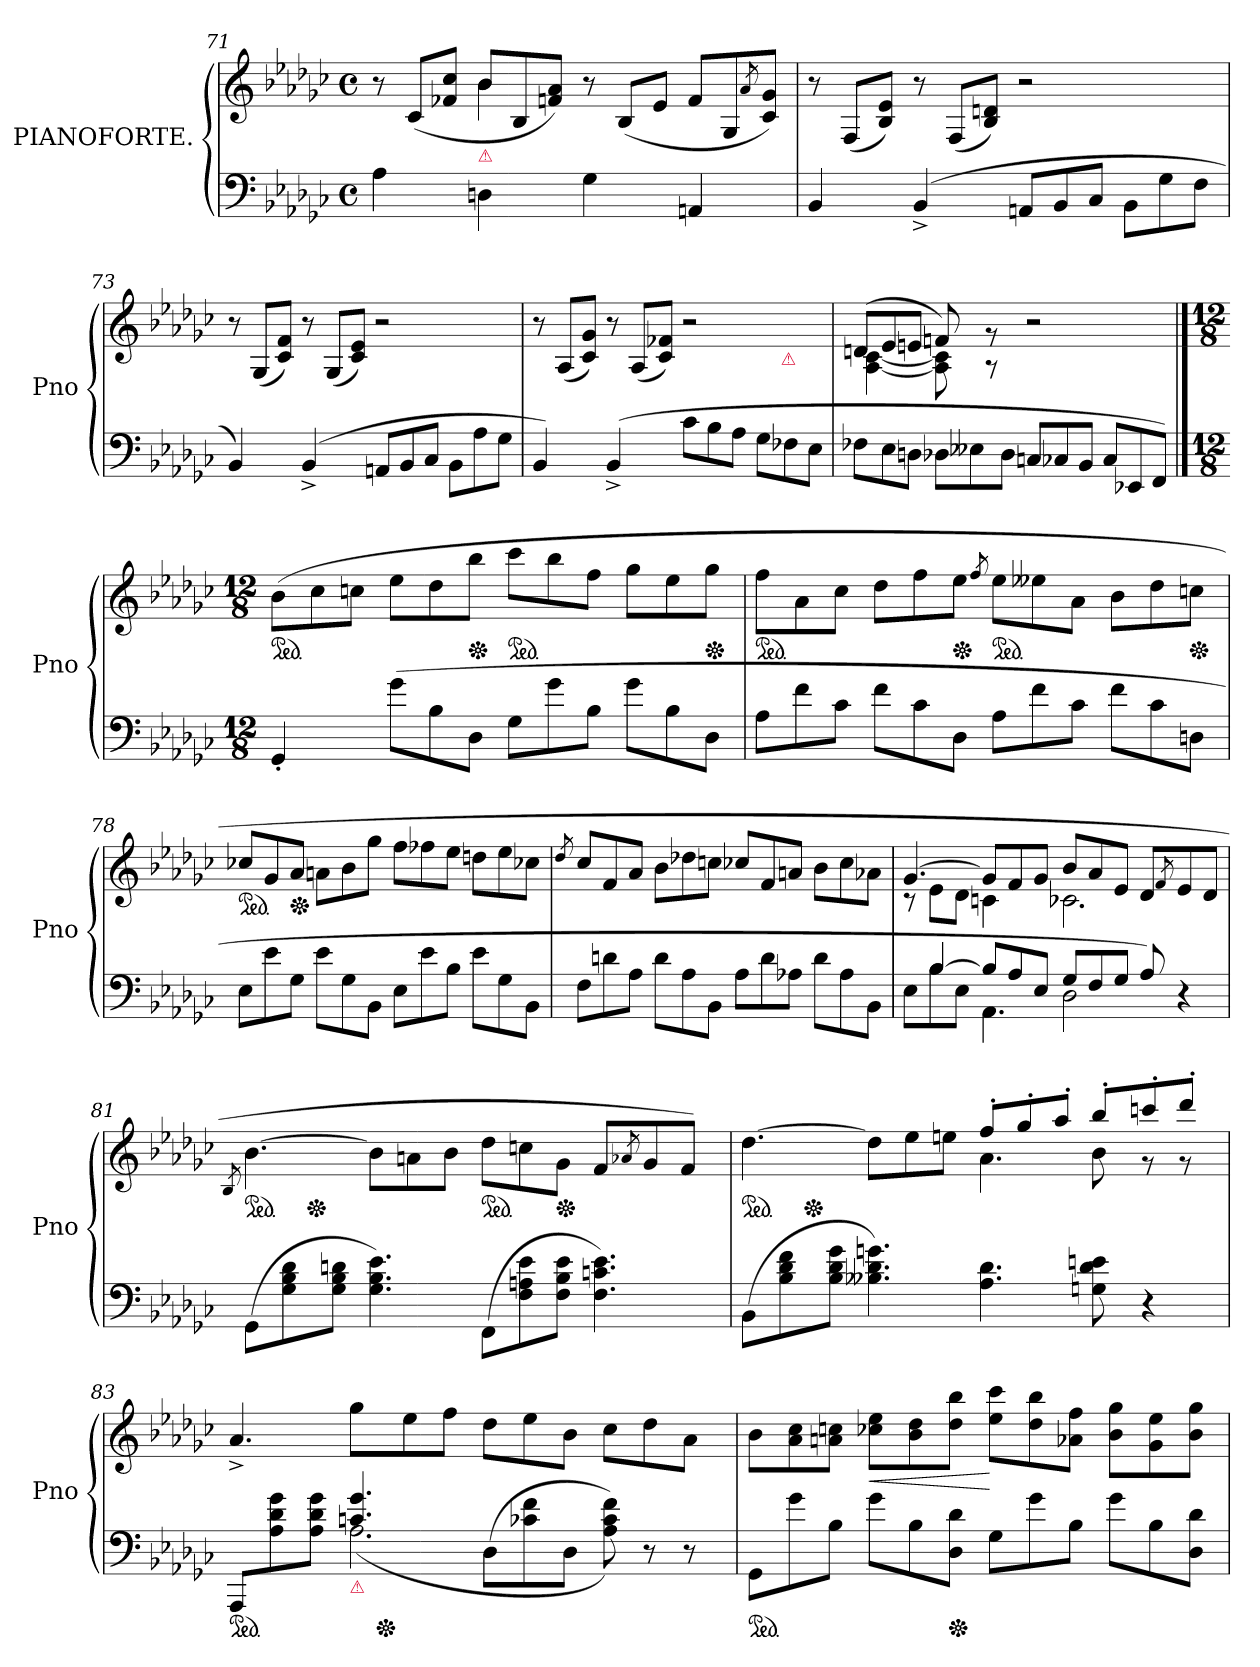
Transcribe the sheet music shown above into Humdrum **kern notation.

**kern	**kern	**dynam
*part1	*part1	*part1
*staff2	*staff1	*staff1/2
*I"PIANOFORTE.	*	*
*I'Pno	*	*
*clefF4	*clefG2	*
*k[b-e-a-d-g-c-]	*k[b-e-a-d-g-c-]	*
*M2/2	*M2/2	*
*met(c)	*met(c)	*
*	*Xtuplet	*
=71	=71	=71
*	*^	*
4A-	12r	4ryy	.
.	(<12c-L	.	.
.	12f-X 12cc-J	.	.
!	!LO:TX:b:i:color=crimson:t=⚠	!	!
4Dn	12b-L	6b-	.
.	12B-	.	.
.	12fn 12a-J)	12rAyy	.
4G-	12r	4ryy	.
.	(<12B-L	.	.
.	12e-J	.	.
4AAn	12fL	4ryy	.
.	12G-	.	.
.	8qa-/	.	.
.	12c- 12g-J)	.	.
*	*v	*v	*
=72	=72	=72
4BB-	12r	.
.	(<12FL	.
.	12B- 12e-J)	.
(>4BB-^>	12r	.
.	(<12FL	.
.	12B- 12dnJ)	.
*Xtuplet	*	*
12AAnL	2r	.
12BB-	.	.
12C-J	.	.
12BB-\L	.	.
12G-\	.	.
12F\J	.	.
=73	=73	=73
4BB-)	12r	.
.	(<12G-L	.
.	12c- 12fJ)	.
(>4BB-^>	12r	.
.	(<12G-L	.
.	12c- 12e-J)	.
12AAnL	2r	.
12BB-	.	.
12C-J	.	.
12BB-\L	.	.
12A-\	.	.
12G-\J	.	.
=74	=74	=74
*	*^	*
4BB-)	12r	3%2ryy	.
.	(<12A-L	.	.
.	12c- 12g-J)	.	.
(>4BB-^>	12r	.	.
.	(<12A-L	.	.
.	12c- 12f-XJ)	.	.
12c-L	2r	.	.
12B-	.	.	.
12A-J	.	6ryy	.
12G-L	.	.	.
!	!	!LO:TX:b:i:color=crimson:t=⚠	!
12F-X	.	6ryy	.
12E-J	.	.	.
=75	=75	=75	=75
12F-XL	(>12dnL	[4A- [4c-	.
12E-	12e-	.	.
12DnJ	12enJ	.	.
12D-XL	8fn)	8A-] 8c-]	.
12E--X	.	.	.
.	8rg	8rA	.
12D-J	.	.	.
12Cn/L	2r	2reyy	.
12C-X/	.	.	.
12BB-/J	.	.	.
12C-/L	.	.	.
12EE-X/	.	.	.
12FF/J)	.	.	.
*	*v	*v	*
==76	==76	==76
*M12/8	*M12/8	*
*	*ped	*
4GG-'<	(>8b-L	.
.	8cc-	.
8ryy	8ccnJ	.
(>8g-L	8ee-L	.
8B-	8dd-	.
*	*Xped	*
8D-J	8bb-J	.
*	*ped	*
8G-L	8ccc-L	.
8g-	8bb-	.
8B-J	8ffJ	.
8g-L	8gg-L	.
8B-	8ee-	.
*	*Xped	*
8D-J	8gg-J	.
=77	=77	=77
*	*ped	*
8A-L	8ffL	.
8f	8a-	.
8c-J	8cc-J	.
8fL	8dd-L	.
8c-	8ff	.
*	*Xped	*
8D-J	8ee-J	.
.	8qff/	.
*	*ped	*
8A-L	8ee-L	.
8f	8ee--X	.
8c-J	8a-J	.
8fL	8b-L	.
8c-	8dd-	.
*	*Xped	*
8DnJ	8ccnJ	.
=78	=78	=78
*	*ped	*
8E-L	8cc-X/L	.
8e-	8g-/	.
*	*Xped	*
8G-J	8a-/J	.
8e-L	8anL	.
8G-	8b-	.
8BB-J	8gg-J	.
8E-L	8ffL	.
8e-	8ff-X	.
8B-J	8ee-J	.
8e-L	8ddnL	.
8G-	8ee-	.
8BB-J	8cc-XJ	.
=79	=79	=79
.	8qdd-/	.
8FL	8cc-/L	.
8dn	8f/	.
8A-J	8a-/J	.
8dL	8b-L	.
8A-	8dd-X	.
8BB-J	8ccnJ	.
8A-L	8cc-X/L	.
8d	8f/	.
8A-XJ	8an/J	.
8dL	8b-L	.
8A-	8cc-	.
8BB-J	8a-XJ	.
=80	=80	=80
*^	*^	*
8rcyy	8E-L	[4.g-	8rc	.
[4B-	8B-	.	8e-L	.
.	8E-J	.	8d-J	.
8B-L]	4.AA-	8g-L]	4cn	.
8A-	.	8f	.	.
8E-J	.	8g-J	8ryy	.
8G-L	2D-	8b-L	2.c-X	.
8F	.	8a-	.	.
8G-J	.	8e-J	.	.
8A-)	.	8d-L	.	.
.	.	8qf/	.	.
4r	4ryy	8e-	.	.
.	.	8d-J	.	.
*v	*v	*	*	*
=81	=81	=81	=81
.	8qB-/	.	.
*	*ped	*	*
(>8GG-L	[4.b-	8.ryy	.
8G- 8B- 8d-	.	.	.
*	*Xped	*	*
.	.	1ryy	.
8G- 8B- 8dnJ	.	.	.
4.G- 4.B- 4.e-)	8b-\L]	.	.
.	8an\	.	.
.	8b-\J	.	.
*	*ped	*	*
(>8FFL	8dd-L	.	.
8F 8An 8e-	8ccn	.	.
*	*Xped	*	*
8F 8B- 8e-J	8g-J	.	.
4.F 4.cn 4.e-)	8f/L	.	.
.	.	4ryy	.
.	8qa-X/	.	.
.	8g-/	.	.
.	8f/J)	.	.
.	.	16ryy	.
=82	=82	=82	=82
*	*ped	*	*
*	*	*^	*
(>8BB-L	[4.dd-	4.ryy	8.ryy	.
8B- 8d- 8f	.	.	.	.
*	*Xped	*	*	*
.	.	.	1ryy	.
8B- 8d- 8g-J	.	.	.	.
4.B--X 4.d- 4.gn)	8dd-L]	4.ryy	.	.
.	8ee-	.	.	.
.	8eenJ	.	.	.
4.A- 4.d-	8ff'>/L	4.a-	.	.
.	8gg-'>/	.	.	.
.	8aa-'>/J	.	.	.
8Gn 8d- 8en	8bb-'>/L	8b-	.	.
.	.	.	4ryy	.
4r	8cccn'>/	8r	.	.
.	8ddd-'>/J	8r	.	.
.	.	.	16ryy	.
=83	=83	=83	=83	=83
*^	*	*	*	*
!LO:TX:b:color=crimson:t=⚠	!	!	!	!	!
*	*	*v	*v	*v	*
*ped	*	*	*
*	*	*^	*
8AAA-/L	8ryy	4.a-^>	4..ryy	.
8A-\ 8d-\ 8g-\	8ryy	.	.	.
8A-\ 8d-\ 8g-\J	8ryy	.	.	.
!LO:TX:b:color=crimson:t=⚠	!	!	!	!
4.cn 4.g-	(<2.A-	8gg-L	.	.
*Xped	*	*	*	*
.	.	.	1ryy	.
.	.	8ee-	.	.
.	.	8ffJ	.	.
(>8D-\L	.	8dd-L	.	.
8c-X\ 8f\	.	8ee-	.	.
8D-\J	.	8b-J	.	.
8A-\ 8c-\ 8f\))	4.rAAAyy	8cc-L	.	.
8r	.	8dd-	.	.
8r	.	8a-J	.	.
.	.	.	16ryy	.
=84	=84	=84	=84	=84
!LO:TX:b:color=crimson:t=⚠	!	!	!	!
*v	*v	*	*	*
*	*v	*v	*
*ped	*	*
8GG-/L	8b-L	.
8g-\	8a- 8cc-	.
8B-\J	8an 8ccnJ	.
8g-L	8cc-X 8ee-L	<
8B-	8b- 8dd-	.
*Xped	*	*
8D- 8d-J	8dd- 8bb-J	.
8G-L	8ee- 8ccc-L	[
8g-	8dd- 8bb-	.
8B-J	8a-X 8ffJ	.
8g-L	8b- 8gg-L	.
8B-	8g- 8ee-	.
8D- 8d-J	8b- 8gg-J	.
=	=	=
*-	*-	*-
